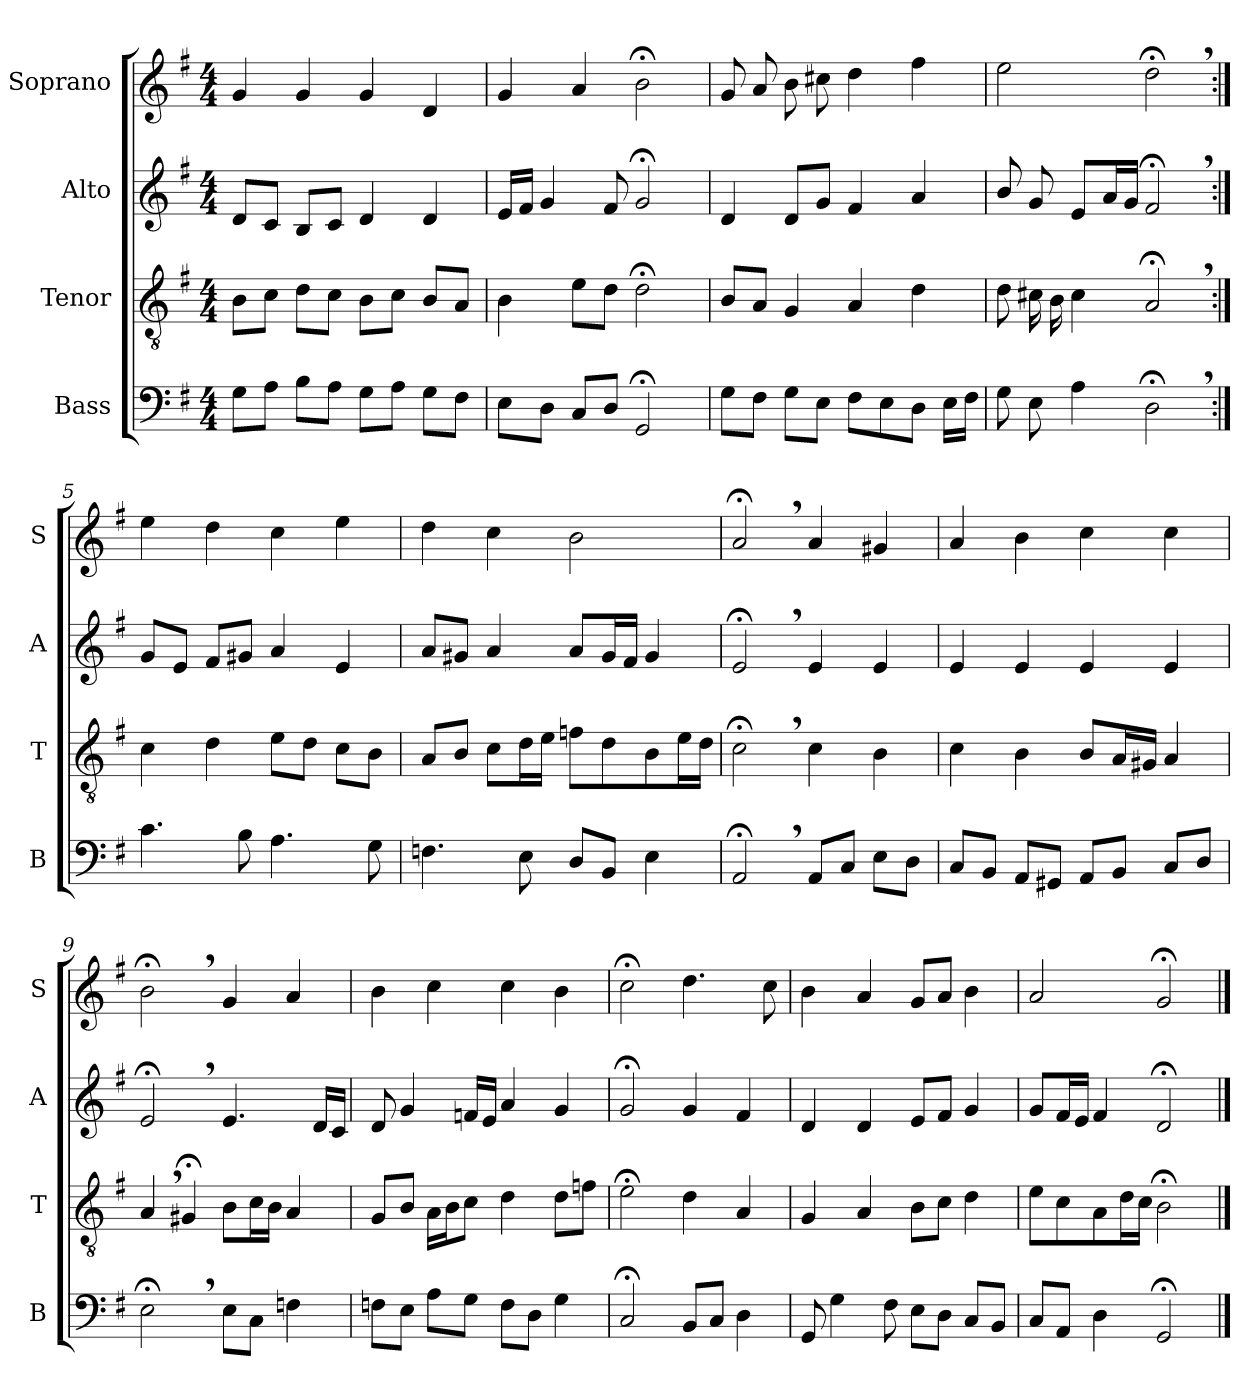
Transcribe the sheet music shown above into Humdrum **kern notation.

**kern	**kern	**kern	**kern
*part4	*part3	*part2	*part1
*staff4	*staff3	*staff2	*staff1
*I"Bass	*I"Tenor	*I"Alto	*I"Soprano
*I'B	*I'T	*I'A	*I'S
*clefF4	*clefGv2	*clefG2	*clefG2
*k[f#]	*k[f#]	*k[f#]	*k[f#]
*M4/4	*M4/4	*M4/4	*M4/4
=1	=1	=1	=1
8G\L	8B\L	8d/L	4g:/
8A\J	8c\J	8c/J	.
8B\L	8d\L	8B/L	4g/
8A\J	8c\J	8c/J	.
8G\L	8B\L	4d/	4g/
8A\J	8c\J	.	.
8G\L	8B/L	4d/	4d/
8F#\J	8A/J	.	.
=2	=2	=2	=2
8E\L	4B\	16e/LL	4g/
.	.	16f#/JJ	.
8D\J	.	4g/	.
8C/L	8e\L	.	4a/
8D/J	8d\J	8f#/	.
2GG;</	2d;<\	2g;</	2b;<\
=3	=3	=3	=3
8G\L	8B/L	4d/	8g/
8F#\J	8A/J	.	8a/
8G\L	4G/	8d/L	8b\
8E\J	.	8g/J	8cc#X\
8F#\L	4A/	4f#/	4dd\
8E\	.	.	.
8D\J	4d\	4a/	4ff#\
16E\LL	.	.	.
16F#\JJ	.	.	.
=4	=4	=4	=4
8G\	8d\	8b/	2ee\
8E\	16c#X\	8g/	.
.	16B\	.	.
4A\	4c#\	8e/L	.
.	.	16a/L	.
.	.	16g/JJ	.
2D;<,\	2A;<,/	2f#;<,/	2dd;<,\
=5:|!	=5:|!	=5:|!	=5:|!
4.c\	4c\	8g/L	4ee\
.	.	8e/J	.
.	4d\	8f#/L	4dd\
8B\	.	8g#X/J	.
4.A\	8e\L	4a/	4cc\
.	8d\J	.	.
.	8c\L	4e/	4ee\
8G\	8B\J	.	.
=6	=6	=6	=6
4.Fn\	8A/L	8a/L	4dd\
.	8B/J	8g#X/J	.
.	8c\L	4a/	4cc\
8E\	16d\L	.	.
.	16e\JJ	.	.
8D/L	8fn\L	8a/L	2b\
8BB/J	8d\	16g#/L	.
.	.	16f#/JJ	.
4E\	8B\	4g#/	.
.	16e\L	.	.
.	16d\JJ	.	.
=7	=7	=7	=7
2AA;<,/	2c;<,\	2e;<,/	2a;<,/
8AA/L	4c\	4e/	4a/
8C/J	.	.	.
8E\L	4B\	4e/	4g#X/
8D\J	.	.	.
=8	=8	=8	=8
8C/L	4c\	4e/	4a/
8BB/J	.	.	.
8AA/L	4B\	4e/	4b\
8GG#X/J	.	.	.
8AA/L	8B/L	4e/	4cc\
8BB/J	16A/L	.	.
.	16G#X/JJ	.	.
8C/L	4A/	4e/	4cc\
8D/J	.	.	.
=9	=9	=9	=9
2E;<,\	4A,/	2e;<,/	2b;<,\
.	4G#X;</	.	.
8E\L	8B\L	4.e/	4g/
8C\J	16c\L	.	.
.	16B\JJ	.	.
4Fn\	4A/	.	4a/
.	.	16d/LL	.
.	.	16c/JJ	.
=10	=10	=10	=10
8Fn\L	8G/L	8d/	4b\
8E\J	8B/J	4g/	.
8A\L	16A\LL	.	4cc\
.	16B\J	.	.
8G\J	8c\J	16fn/LL	.
.	.	16e/JJ	.
8F\L	4d\	4a/	4cc\
8D\J	.	.	.
4G\	8d\L	4g/	4b\
.	8fn\J	.	.
=11	=11	=11	=11
2C;</	2e;<\	2g;</	2cc;<\
8BB/L	4d\	4g/	4.dd:\
8C/J	.	.	.
4D\	4A/	4f#/	.
.	.	.	8cc\
=12	=12	=12	=12
8GG/	4G/	4d/	4b\
4G\	.	.	.
.	4A/	4d/	4a/
8F#\	.	.	.
8E\L	8B\L	8e/L	8g/L
8D\J	8c\J	8f#/J	8a/J
8C/L	4d\	4g/	4b\
8BB/J	.	.	.
=13	=13	=13	=13
8C/L	8e\L	8g/L	2a/
8AA/J	8c\	16f#/L	.
.	.	16e/JJ	.
4D\	8A\	4f#/	.
.	16d\L	.	.
.	16c\JJ	.	.
2GG;</	2B;<\	2d;</	2g;</
==	==	==	==
*-	*-	*-	*-
